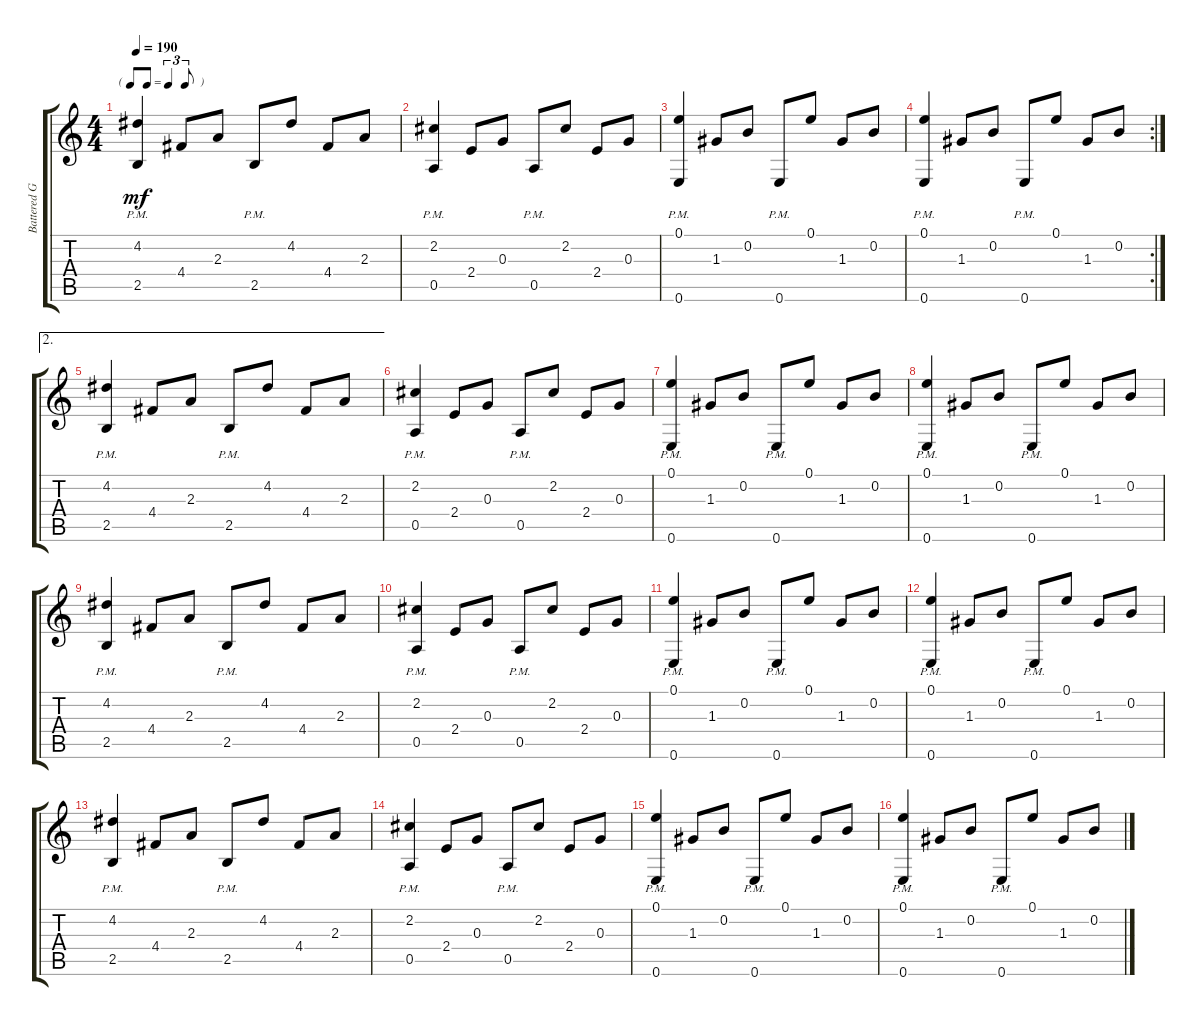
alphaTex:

\track ("Battered Guitar" "Battered G") {instrument acousticguitarnylon}
\staff {score tabs}
\tuning (E4 B3 G3 D3 A2 E2) {hide}
\ts (4 4)
\tf triplet8th
\tempo 190
\clef g2
\ks c
(4.2 2.5{pm}).4{dy mf} 4.4.8 2.3.8 2.5{pm}.8 4.2.8 4.4.8 2.3.8 |
(2.2 0.5{pm}).4 2.4.8 0.3.8 0.5{pm}.8 2.2.8 2.4.8 0.3.8 |
(0.1 0.6{pm}).4 1.3.8 0.2.8 0.6{pm}.8 0.1.8 1.3.8 0.2.8 |
\rc 2
(0.1 0.6{pm}).4 1.3.8 0.2.8 0.6{pm}.8 0.1.8 1.3.8 0.2.8 |
\ae 2
(4.2 2.5{pm}).4 4.4.8 2.3.8 2.5{pm}.8 4.2.8 4.4.8 2.3.8 |
(2.2 0.5{pm}).4 2.4.8 0.3.8 0.5{pm}.8 2.2.8 2.4.8 0.3.8 |
(0.1 0.6{pm}).4 1.3.8 0.2.8 0.6{pm}.8 0.1.8 1.3.8 0.2.8 |
(0.1 0.6{pm}).4 1.3.8 0.2.8 0.6{pm}.8 0.1.8 1.3.8 0.2.8 |
(4.2 2.5{pm}).4 4.4.8 2.3.8 2.5{pm}.8 4.2.8 4.4.8 2.3.8 |
(2.2 0.5{pm}).4 2.4.8 0.3.8 0.5{pm}.8 2.2.8 2.4.8 0.3.8 |
(0.1 0.6{pm}).4 1.3.8 0.2.8 0.6{pm}.8 0.1.8 1.3.8 0.2.8 |
(0.1 0.6{pm}).4 1.3.8 0.2.8 0.6{pm}.8 0.1.8 1.3.8 0.2.8 |
(4.2 2.5{pm}).4 4.4.8 2.3.8 2.5{pm}.8 4.2.8 4.4.8 2.3.8 |
(2.2 0.5{pm}).4 2.4.8 0.3.8 0.5{pm}.8 2.2.8 2.4.8 0.3.8 |
(0.1 0.6{pm}).4 1.3.8 0.2.8 0.6{pm}.8 0.1.8 1.3.8 0.2.8 |
(0.1 0.6{pm}).4 1.3.8 0.2.8 0.6{pm}.8 0.1.8 1.3.8 0.2.8
